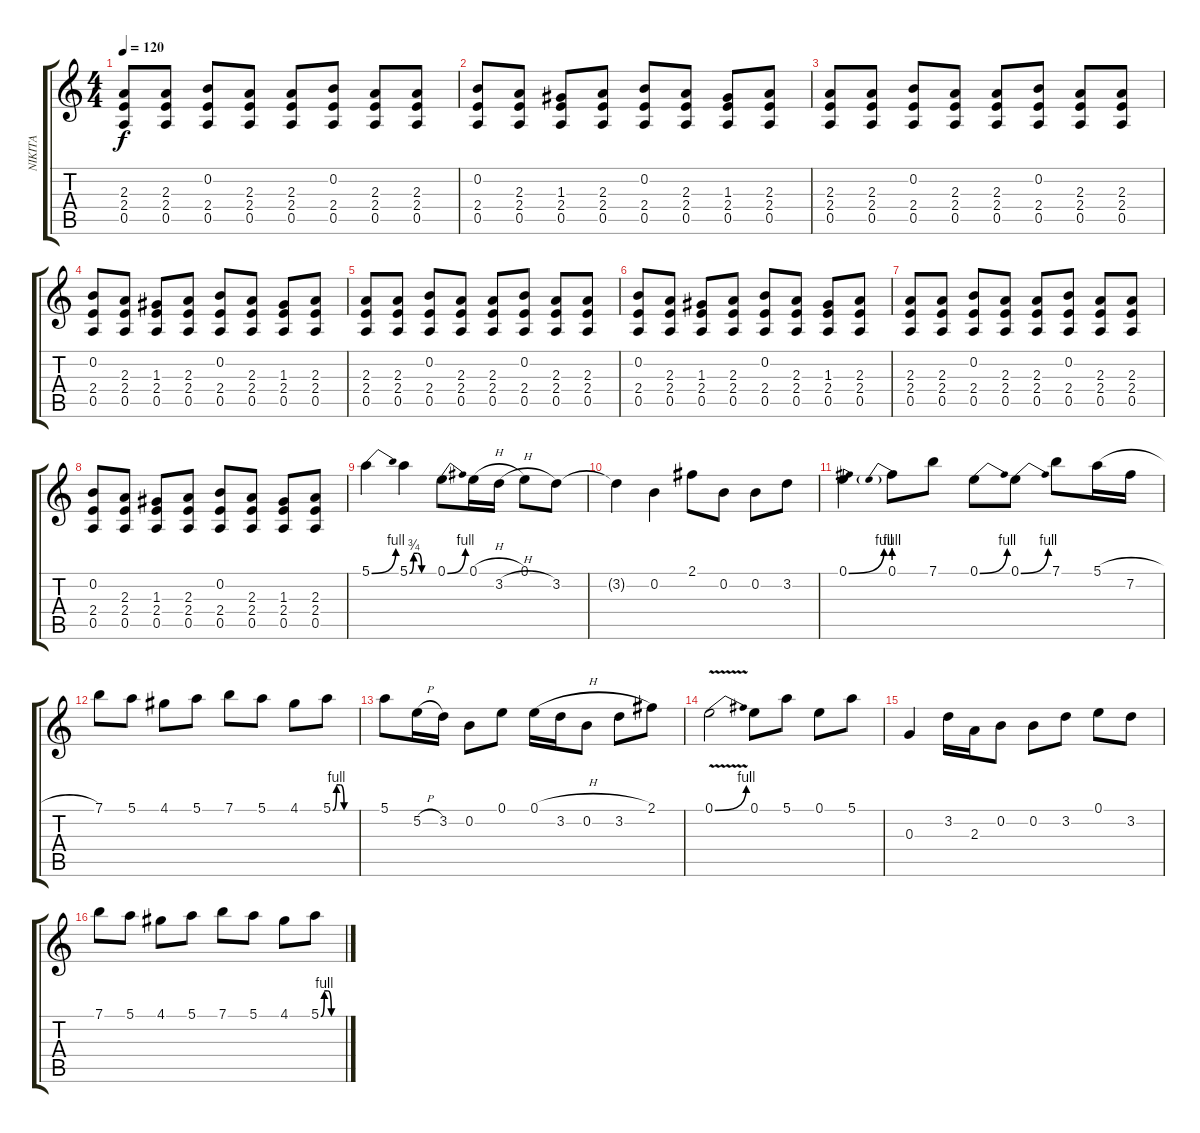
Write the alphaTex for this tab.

\track ("NIKITA" "NIKITA") {instrument acousticguitarsteel}
\staff {score tabs}
\tuning (E4 B3 G3 D3 A2 E2) {hide}
\ts (4 4)
\tempo 120
\clef g2
\ks c
(2.3 2.4 0.5).8{dy f volume 11} (2.3 2.4 0.5).8 (0.2 2.4 0.5).8 (2.3 2.4 0.5).8 (2.3 2.4 0.5).8 (0.2 2.4 0.5).8 (2.3 2.4 0.5).8 (2.3 2.4 0.5).8 |
(0.2 2.4 0.5).8 (2.3 2.4 0.5).8 (1.3 2.4 0.5).8 (2.3 2.4 0.5).8 (0.2 2.4 0.5).8 (2.3 2.4 0.5).8 (1.3 2.4 0.5).8 (2.3 2.4 0.5).8 |
(2.3 2.4 0.5).8 (2.3 2.4 0.5).8 (0.2 2.4 0.5).8 (2.3 2.4 0.5).8 (2.3 2.4 0.5).8 (0.2 2.4 0.5).8 (2.3 2.4 0.5).8 (2.3 2.4 0.5).8 |
(0.2 2.4 0.5).8 (2.3 2.4 0.5).8 (1.3 2.4 0.5).8 (2.3 2.4 0.5).8 (0.2 2.4 0.5).8 (2.3 2.4 0.5).8 (1.3 2.4 0.5).8 (2.3 2.4 0.5).8 |
(2.3 2.4 0.5).8 (2.3 2.4 0.5).8 (0.2 2.4 0.5).8 (2.3 2.4 0.5).8 (2.3 2.4 0.5).8 (0.2 2.4 0.5).8 (2.3 2.4 0.5).8 (2.3 2.4 0.5).8 |
(0.2 2.4 0.5).8 (2.3 2.4 0.5).8 (1.3 2.4 0.5).8 (2.3 2.4 0.5).8 (0.2 2.4 0.5).8 (2.3 2.4 0.5).8 (1.3 2.4 0.5).8 (2.3 2.4 0.5).8 |
(2.3 2.4 0.5).8 (2.3 2.4 0.5).8 (0.2 2.4 0.5).8 (2.3 2.4 0.5).8 (2.3 2.4 0.5).8 (0.2 2.4 0.5).8 (2.3 2.4 0.5).8 (2.3 2.4 0.5).8 |
(0.2 2.4 0.5).8 (2.3 2.4 0.5).8 (1.3 2.4 0.5).8 (2.3 2.4 0.5).8 (0.2 2.4 0.5).8 (2.3 2.4 0.5).8 (1.3 2.4 0.5).8 (2.3 2.4 0.5).8 |
5.1{be (bend 0 0 60 4)}.4{volume 16 instrument distortionguitar} 5.1{be (custom 0 0 10 3 20 3 30 0 60 0)}.4 0.1{be (bend 0 0 60 4)}.8 0.1{h}.16 3.2{h}.16 0.1.8 3.2.8 |
3.2{t}.4 0.2.4 2.1.8 0.2.8 0.2.8 3.2.8 |
0.1{be (bend 0 0 60 4)}.4 0.1{be (prebend 0 4 60 4)}.8 7.1.8 0.1{be (bend 0 0 60 4)}.8 0.1{be (bend 0 0 60 4)}.8 7.1.8 5.1{h}.16 7.2.16 |
7.1.8{volume 16 instrument distortionguitar} 5.1.8 4.1.8 5.1.8 7.1.8 5.1.8 4.1.8 5.1{be (custom 0 0 10 4 20 4 30 0 60 0)}.8 |
5.1.8 5.2{h}.16 3.2.16 0.2.8 0.1.8 0.1{h}.16 3.2.16 0.2.8 3.2.8 2.1.8 |
0.1{be (bend 0 0 60 4) v}.2 0.1.8 5.1.8 0.1.8 5.1.8 |
0.3.4 3.2.16 2.3.16 0.2.8 0.2.8 3.2.8 0.1.8 3.2.8 |
7.1.8{volume 16 instrument distortionguitar} 5.1.8 4.1.8 5.1.8 7.1.8 5.1.8 4.1.8 5.1{be (custom 0 0 10 4 20 4 30 0 60 0)}.8
